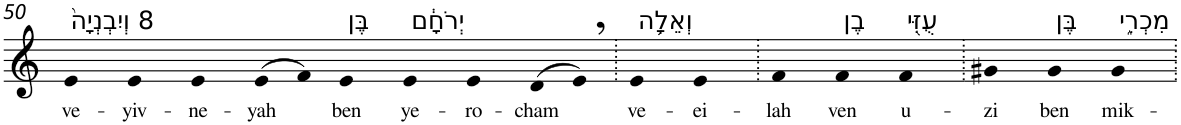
**kern	**text
*part1	*part1
*staff1	*staff1
*I"Piano	*
*I'Pno	*
!!LO:PB:g=z
*clefG2	*
*k[]	*
=50	=50
!LO:TX:a:t=8 וְיִבְנְיָה֙	!
!	!LO:LY:b
4e	ve-
!	!LO:LY:b
4e	-yiv-
!	!LO:LY:b
4e	-ne-
!	!LO:LY:b
(>8e	-yah
8f)	.
!LO:TX:a:t=בֶּן	!
!	!LO:LY:b
4e	ben
!LO:TX:a:t=יְרֹחָ֔ם	!
!	!LO:LY:b
4e	ye-
!	!LO:LY:b
4e	-ro-
!	!LO:LY:b
(>8d	-cham
8e,)	.
=51.	=51.
!LO:TX:a:t=וְאֵלָ֥ה	!
!	!LO:LY:b
4e	ve-
!	!LO:LY:b
4e	-ei-
=52.	=52.
!	!LO:LY:b
4f	-lah
!LO:TX:a:t=בֶן	!
!	!LO:LY:b
4f	ven
!LO:TX:a:t=עֻזִּ֖י	!
!	!LO:LY:b
4f	u-
=53.	=53.
!	!LO:LY:b
4g#X	-zi
!LO:TX:a:t=בֶּן	!
!	!LO:LY:b
4g#	ben
!LO:TX:a:t=מִכְרִ֑י	!
!	!LO:LY:b
4g#	mik-
=.	=.
*-	*-
